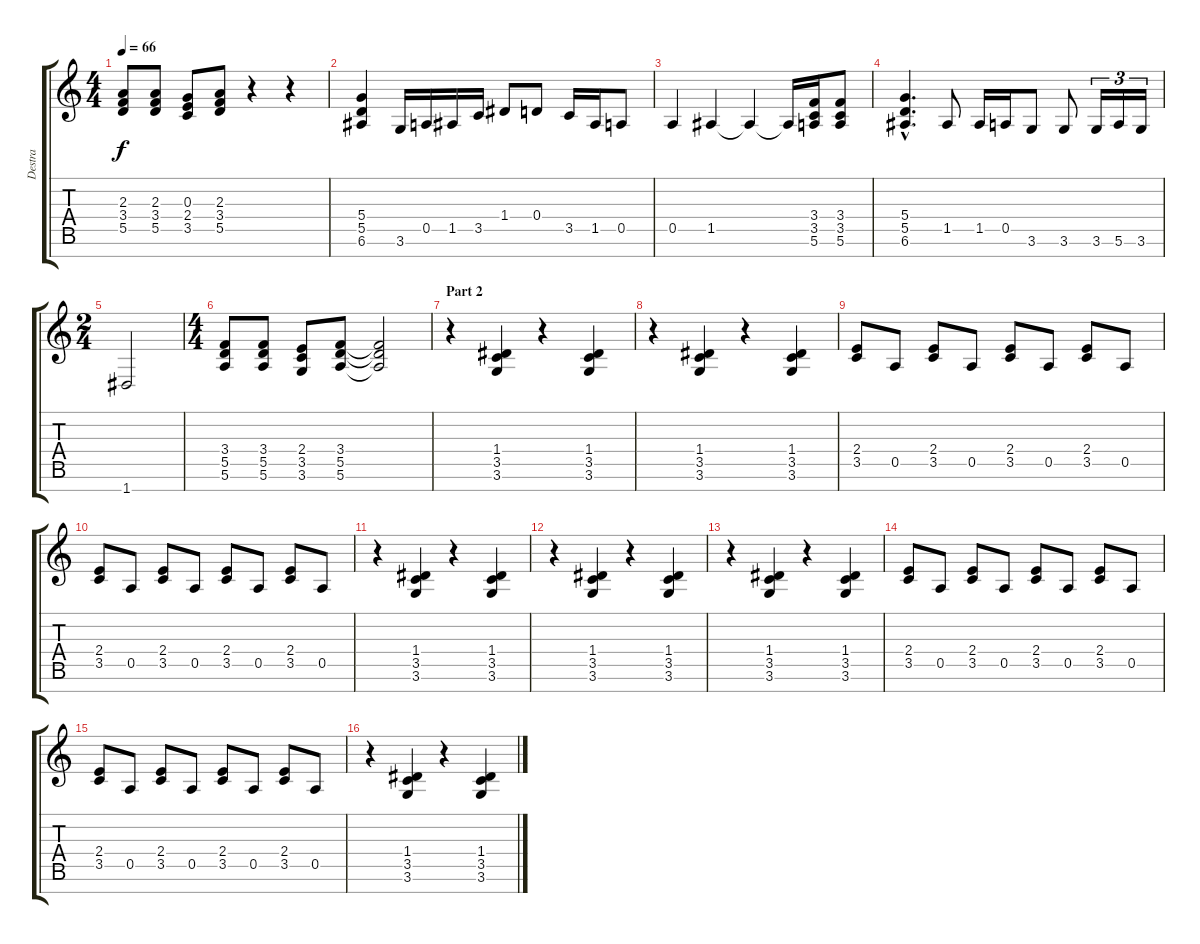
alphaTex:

\track ("Destra" "Destra") {instrument brightacousticpiano}
\staff {score tabs}
\tuning (E5 B4 G4 D4 A3 E3 D3) {hide}
\ts (4 4)
\tempo 66
\clef g2
\ks c
(2.3 3.4 5.5).8{dy f} (2.3 3.4 5.5).8 (0.3 2.4 3.5).8 (2.3 3.4 5.5).8 r.4 r.4 |
(5.4 5.5 6.6).4 3.6.16 0.5.16 1.5.16 3.5.16 1.4.8 0.4.8 3.5.16 1.5.16 0.5.8 |
0.5.4 1.5.4 1.5{t}.4 1.5{t}.16 (3.4 3.5 5.6).16 (3.4 3.5 5.6).8 |
(5.4{hac} 5.5{hac} 6.6{hac}).4{d} 1.5.8 1.5.16 0.5.16 3.6.8 3.6.8 3.6.16{tu (3 2)} 5.6.16{tu (3 2)} 3.6.16{tu (3 2)} |
\ts (2 4)
1.7.2 |
\ts (4 4)
(3.4 5.5 5.6).8 (3.4 5.5 5.6).8 (2.4 3.5 3.6).8 (3.4 5.5 5.6).8 (3.4{t} 5.5{t} 5.6{t}).2 |
\section ("" "Part 2")
r.4 (1.4 3.5 3.6).4 r.4 (1.4 3.5 3.6).4 |
r.4 (1.4 3.5 3.6).4 r.4 (1.4 3.5 3.6).4 |
(2.4 3.5).8 0.5.8 (2.4 3.5).8 0.5.8 (2.4 3.5).8 0.5.8 (2.4 3.5).8 0.5.8 |
(2.4 3.5).8 0.5.8 (2.4 3.5).8 0.5.8 (2.4 3.5).8 0.5.8 (2.4 3.5).8 0.5.8 |
r.4 (1.4 3.5 3.6).4 r.4 (1.4 3.5 3.6).4 |
r.4 (1.4 3.5 3.6).4 r.4 (1.4 3.5 3.6).4 |
r.4 (1.4 3.5 3.6).4 r.4 (1.4 3.5 3.6).4 |
(2.4 3.5).8 0.5.8 (2.4 3.5).8 0.5.8 (2.4 3.5).8 0.5.8 (2.4 3.5).8 0.5.8 |
(2.4 3.5).8 0.5.8 (2.4 3.5).8 0.5.8 (2.4 3.5).8 0.5.8 (2.4 3.5).8 0.5.8 |
r.4 (1.4 3.5 3.6).4 r.4 (1.4 3.5 3.6).4
